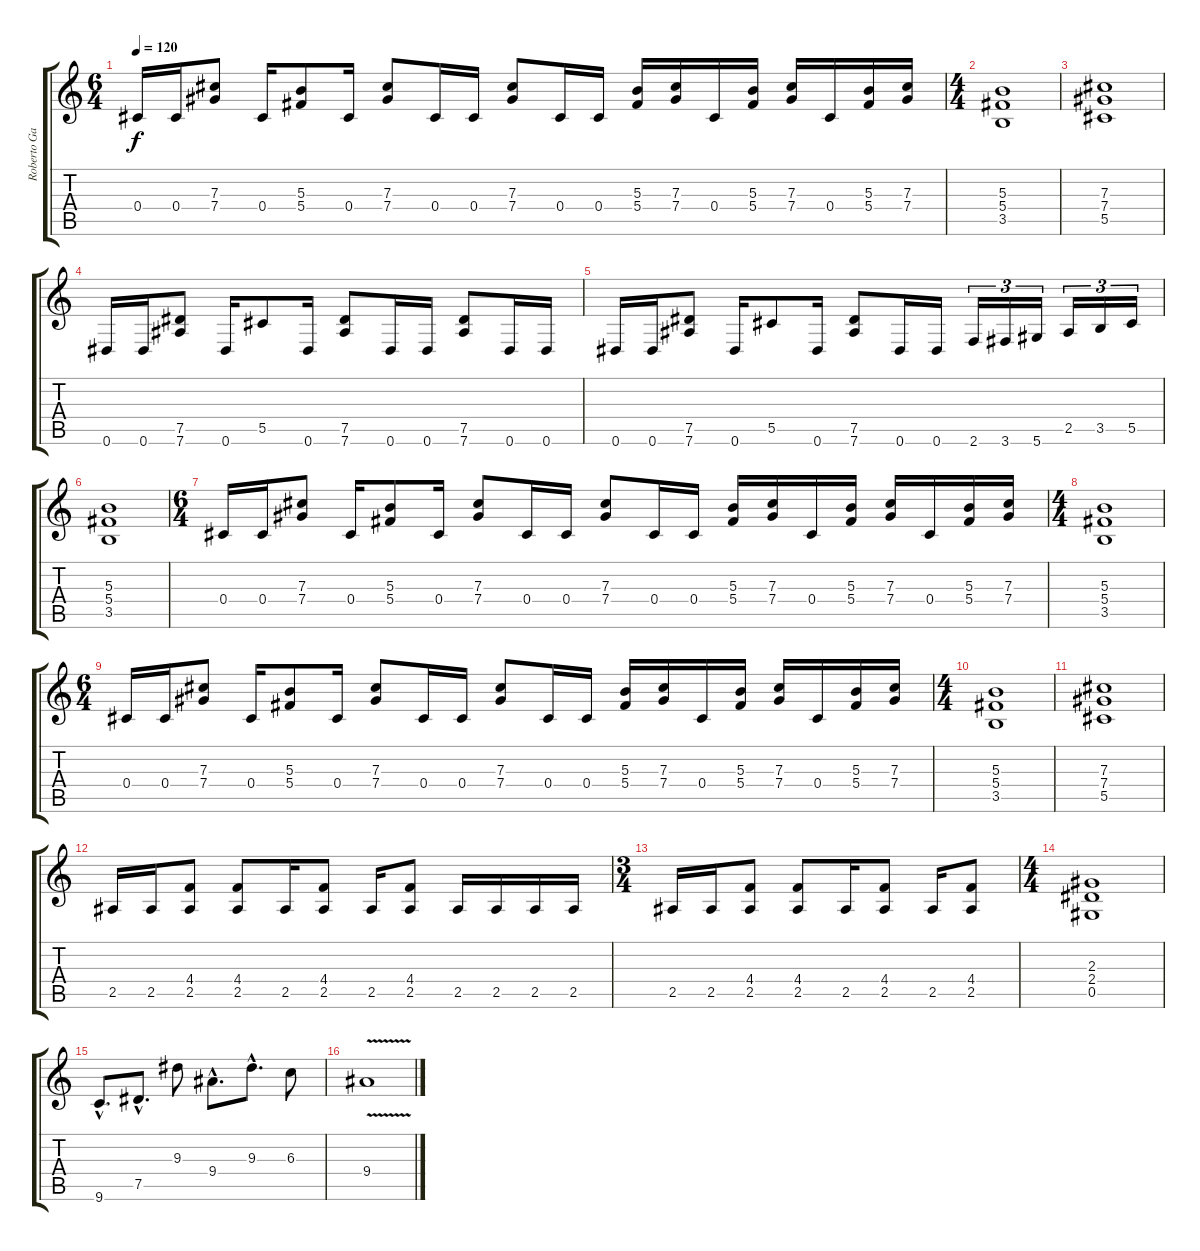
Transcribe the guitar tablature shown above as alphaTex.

\track ("Roberto García" "Roberto Ga") {instrument distortionguitar}
\staff {score tabs}
\tuning (Eb4 Bb3 Gb3 Db3 Ab2 Eb2) {hide}
\ts (6 4)
\tempo 120
\clef g2
\ks c
0.4.16{dy f} 0.4.16 (7.3 7.4).8 0.4.16 (5.3 5.4).8 0.4.16 (7.3 7.4).8 0.4.16 0.4.16 (7.3 7.4).8 0.4.16 0.4.16 (5.3 5.4).16 (7.3 7.4).16 0.4.16 (5.3 5.4).16 (7.3 7.4).16 0.4.16 (5.3 5.4).16 (7.3 7.4).16 |
\ts (4 4)
(5.3 5.4 3.5).1 |
(7.3 7.4 5.5).1 |
0.6.16 0.6.16 (7.5 7.6).8 0.6.16 5.5.8 0.6.16 (7.5 7.6).8 0.6.16 0.6.16 (7.5 7.6).8 0.6.16 0.6.16 |
0.6.16 0.6.16 (7.5 7.6).8 0.6.16 5.5.8 0.6.16 (7.5 7.6).8 0.6.16 0.6.16 2.6.16{tu (3 2)} 3.6.16{tu (3 2)} 5.6.16{tu (3 2)} 2.5.16{tu (3 2)} 3.5.16{tu (3 2)} 5.5.16{tu (3 2)} |
(5.3 5.4 3.5).1 |
\ts (6 4)
0.4.16 0.4.16 (7.3 7.4).8 0.4.16 (5.3 5.4).8 0.4.16 (7.3 7.4).8 0.4.16 0.4.16 (7.3 7.4).8 0.4.16 0.4.16 (5.3 5.4).16 (7.3 7.4).16 0.4.16 (5.3 5.4).16 (7.3 7.4).16 0.4.16 (5.3 5.4).16 (7.3 7.4).16 |
\ts (4 4)
(5.3 5.4 3.5).1 |
\ts (6 4)
0.4.16 0.4.16 (7.3 7.4).8 0.4.16 (5.3 5.4).8 0.4.16 (7.3 7.4).8 0.4.16 0.4.16 (7.3 7.4).8 0.4.16 0.4.16 (5.3 5.4).16 (7.3 7.4).16 0.4.16 (5.3 5.4).16 (7.3 7.4).16 0.4.16 (5.3 5.4).16 (7.3 7.4).16 |
\ts (4 4)
(5.3 5.4 3.5).1 |
(7.3 7.4 5.5).1 |
2.5.16 2.5.16 (4.4 2.5).8 (4.4 2.5).8 2.5.16 (4.4 2.5).8 2.5.16 (4.4 2.5).8 2.5.16 2.5.16 2.5.16 2.5.16 |
\ts (3 4)
2.5.16 2.5.16 (4.4 2.5).8 (4.4 2.5).8 2.5.16 (4.4 2.5).8 2.5.16 (4.4 2.5).8 |
\ts (4 4)
(2.3 2.4 0.5).1 |
9.6{hac}.8{d} 7.5{hac}.8{d} 9.3.8 9.4{hac}.8{d} 9.3{hac}.8{d} 6.3.8 |
9.4{v}.1
